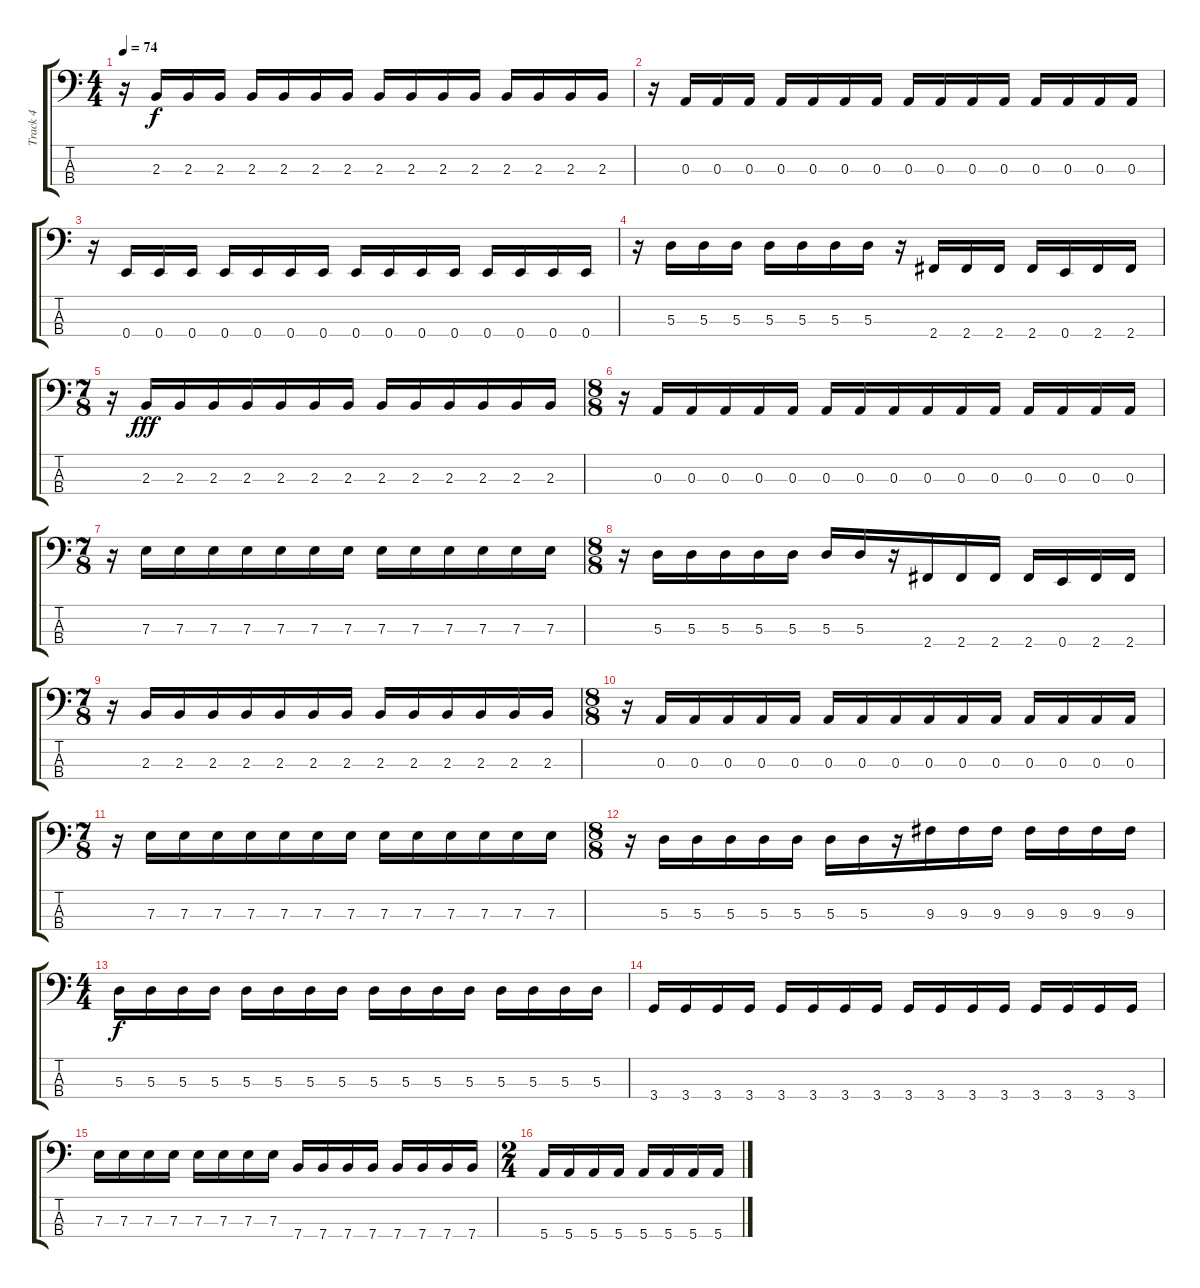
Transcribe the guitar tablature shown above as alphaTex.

\track ("Track 4" "Track 4") {instrument electricbassfinger}
\staff {score tabs}
\tuning (G2 D2 A1 E1) {hide}
\ts (4 4)
\tempo 74
\clef f4
\ks c
r.16{dy f} 2.3.16 2.3.16 2.3.16 2.3.16 2.3.16 2.3.16 2.3.16 2.3.16 2.3.16 2.3.16 2.3.16 2.3.16 2.3.16 2.3.16 2.3.16 |
r.16 0.3.16 0.3.16 0.3.16 0.3.16 0.3.16 0.3.16 0.3.16 0.3.16 0.3.16 0.3.16 0.3.16 0.3.16 0.3.16 0.3.16 0.3.16 |
r.16 0.4.16 0.4.16 0.4.16 0.4.16 0.4.16 0.4.16 0.4.16 0.4.16 0.4.16 0.4.16 0.4.16 0.4.16 0.4.16 0.4.16 0.4.16 |
r.16 5.3.16 5.3.16 5.3.16 5.3.16 5.3.16 5.3.16 5.3.16 r.16 2.4.16 2.4.16 2.4.16 2.4.16 0.4.16 2.4.16 2.4.16 |
\ts (7 8)
r.16 2.3.16{dy fff} 2.3.16 2.3.16 2.3.16 2.3.16 2.3.16 2.3.16 2.3.16 2.3.16 2.3.16 2.3.16 2.3.16 2.3.16 |
\ts (8 8)
r.16 0.3.16 0.3.16 0.3.16 0.3.16 0.3.16 0.3.16 0.3.16 0.3.16 0.3.16 0.3.16 0.3.16 0.3.16 0.3.16 0.3.16 0.3.16 |
\ts (7 8)
r.16 7.3.16 7.3.16 7.3.16 7.3.16 7.3.16 7.3.16 7.3.16 7.3.16 7.3.16 7.3.16 7.3.16 7.3.16 7.3.16 |
\ts (8 8)
r.16 5.3.16 5.3.16 5.3.16 5.3.16 5.3.16 5.3.16 5.3.16 r.16 2.4.16 2.4.16 2.4.16 2.4.16 0.4.16 2.4.16 2.4.16 |
\ts (7 8)
r.16 2.3.16 2.3.16 2.3.16 2.3.16 2.3.16 2.3.16 2.3.16 2.3.16 2.3.16 2.3.16 2.3.16 2.3.16 2.3.16 |
\ts (8 8)
r.16 0.3.16 0.3.16 0.3.16 0.3.16 0.3.16 0.3.16 0.3.16 0.3.16 0.3.16 0.3.16 0.3.16 0.3.16 0.3.16 0.3.16 0.3.16 |
\ts (7 8)
r.16 7.3.16 7.3.16 7.3.16 7.3.16 7.3.16 7.3.16 7.3.16 7.3.16 7.3.16 7.3.16 7.3.16 7.3.16 7.3.16 |
\ts (8 8)
r.16 5.3.16 5.3.16 5.3.16 5.3.16 5.3.16 5.3.16 5.3.16 r.16 9.3.16 9.3.16 9.3.16 9.3.16 9.3.16 9.3.16 9.3.16 |
\ts (4 4)
5.3.16{dy f} 5.3.16 5.3.16 5.3.16 5.3.16 5.3.16 5.3.16 5.3.16 5.3.16 5.3.16 5.3.16 5.3.16 5.3.16 5.3.16 5.3.16 5.3.16 |
3.4.16 3.4.16 3.4.16 3.4.16 3.4.16 3.4.16 3.4.16 3.4.16 3.4.16 3.4.16 3.4.16 3.4.16 3.4.16 3.4.16 3.4.16 3.4.16 |
7.3.16 7.3.16 7.3.16 7.3.16 7.3.16 7.3.16 7.3.16 7.3.16 7.4.16 7.4.16 7.4.16 7.4.16 7.4.16 7.4.16 7.4.16 7.4.16 |
\ts (2 4)
5.4.16 5.4.16 5.4.16 5.4.16 5.4.16 5.4.16 5.4.16 5.4.16
